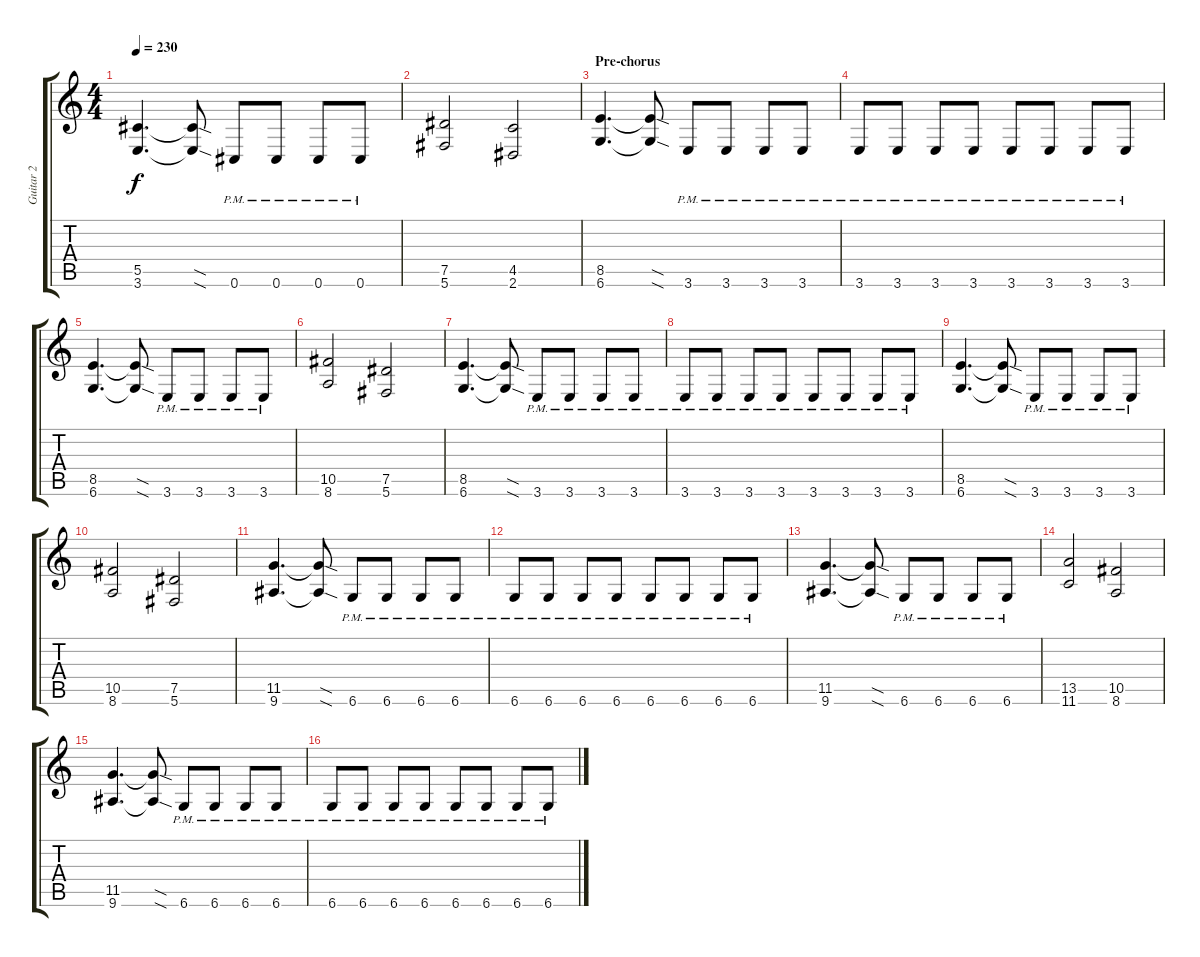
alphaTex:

\track ("Guitar 2" "Guitar 2") {instrument distortionguitar}
\staff {score tabs}
\tuning (Eb4 Bb3 Gb3 Db3 Ab2 Db2) {hide}
\ts (4 4)
\tempo 230
\clef g2
\ks c
(5.5 3.6).4{d dy f} (5.5{sod t} 3.6{sod t}).8 0.6{pm}.8 0.6{pm}.8 0.6{pm}.8 0.6{pm}.8 |
(7.5 5.6).2 (4.5 2.6).2 |
\section ("" "Pre-chorus")
(8.5 6.6).4{d} (8.5{sod t} 6.6{sod t}).8 3.6{pm}.8 3.6{pm}.8 3.6{pm}.8 3.6{pm}.8 |
3.6{pm}.8 3.6{pm}.8 3.6{pm}.8 3.6{pm}.8 3.6{pm}.8 3.6{pm}.8 3.6{pm}.8 3.6{pm}.8 |
(8.5 6.6).4{d} (8.5{sod t} 6.6{sod t}).8 3.6{pm}.8 3.6{pm}.8 3.6{pm}.8 3.6{pm}.8 |
(10.5 8.6).2 (7.5 5.6).2 |
(8.5 6.6).4{d} (8.5{sod t} 6.6{sod t}).8 3.6{pm}.8 3.6{pm}.8 3.6{pm}.8 3.6{pm}.8 |
3.6{pm}.8 3.6{pm}.8 3.6{pm}.8 3.6{pm}.8 3.6{pm}.8 3.6{pm}.8 3.6{pm}.8 3.6{pm}.8 |
(8.5 6.6).4{d} (8.5{sod t} 6.6{sod t}).8 3.6{pm}.8 3.6{pm}.8 3.6{pm}.8 3.6{pm}.8 |
(10.5 8.6).2 (7.5 5.6).2 |
(11.5 9.6).4{d} (11.5{sod t} 9.6{sod t}).8 6.6{pm}.8 6.6{pm}.8 6.6{pm}.8 6.6{pm}.8 |
6.6{pm}.8 6.6{pm}.8 6.6{pm}.8 6.6{pm}.8 6.6{pm}.8 6.6{pm}.8 6.6{pm}.8 6.6{pm}.8 |
(11.5 9.6).4{d} (11.5{sod t} 9.6{sod t}).8 6.6{pm}.8 6.6{pm}.8 6.6{pm}.8 6.6{pm}.8 |
(13.5 11.6).2 (10.5 8.6).2 |
(11.5 9.6).4{d} (11.5{sod t} 9.6{sod t}).8 6.6{pm}.8 6.6{pm}.8 6.6{pm}.8 6.6{pm}.8 |
6.6{pm}.8 6.6{pm}.8 6.6{pm}.8 6.6{pm}.8 6.6{pm}.8 6.6{pm}.8 6.6{pm}.8 6.6{pm}.8
